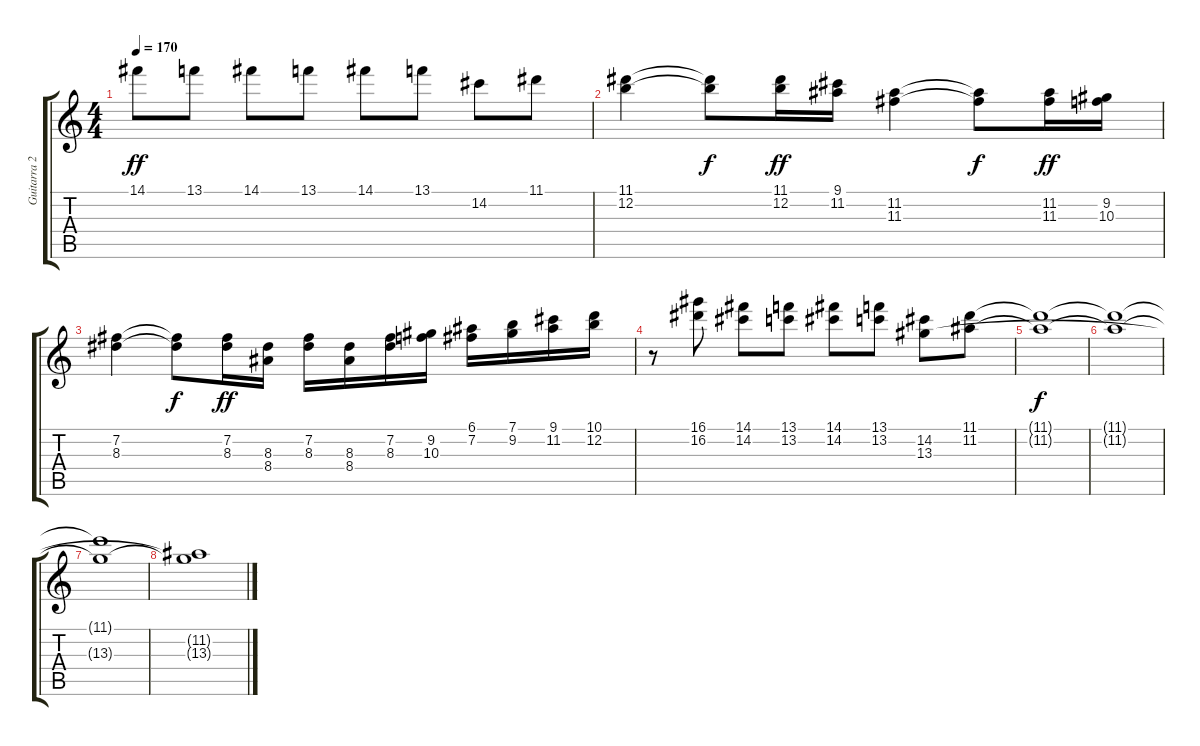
\track ("Guitarra 2 (Rythm)" "Guitarra 2") {instrument distortionguitar}
\staff {score tabs}
\tuning (E4 B3 G3 D3 A2 E2) {hide}
\ts (4 4)
\tempo 170
\clef g2
\ks c
14.1.8{dy ff} 13.1.8 14.1.8 13.1.8 14.1.8 13.1.8 14.2.8 11.1.8 |
(11.1 12.2).4 (11.1{t} 12.2{t}).8{dy f} (11.1 12.2).16{dy ff} (9.1 11.2).16 (11.2 11.3).4 (11.2{t} 11.3{t}).8{dy f} (11.2 11.3).16{dy ff} (9.2 10.3).16 |
(7.2 8.3).4 (7.2{t} 8.3{t}).8{dy f} (7.2 8.3).16{dy ff} (8.3 8.4).16 (7.2 8.3).16 (8.3 8.4).16 (7.2 8.3).16 (9.2 10.3).16 (6.1 7.2).16 (7.1 9.2).16 (9.1 11.2).16 (10.1 12.2).16 |
r.8 (16.1 16.2).8 (14.1 14.2).8 (13.1 13.2).8 (14.1 14.2).8 (13.1 13.2).8 (14.2 13.3).8 (11.1 11.2).8 |
(11.1{t} 11.2{t}).1{dy f} |
(11.1{t} 11.2{t}).1 |
(11.1{t} 13.3{t}).1 |
(11.2{t} 13.3{t}).1
